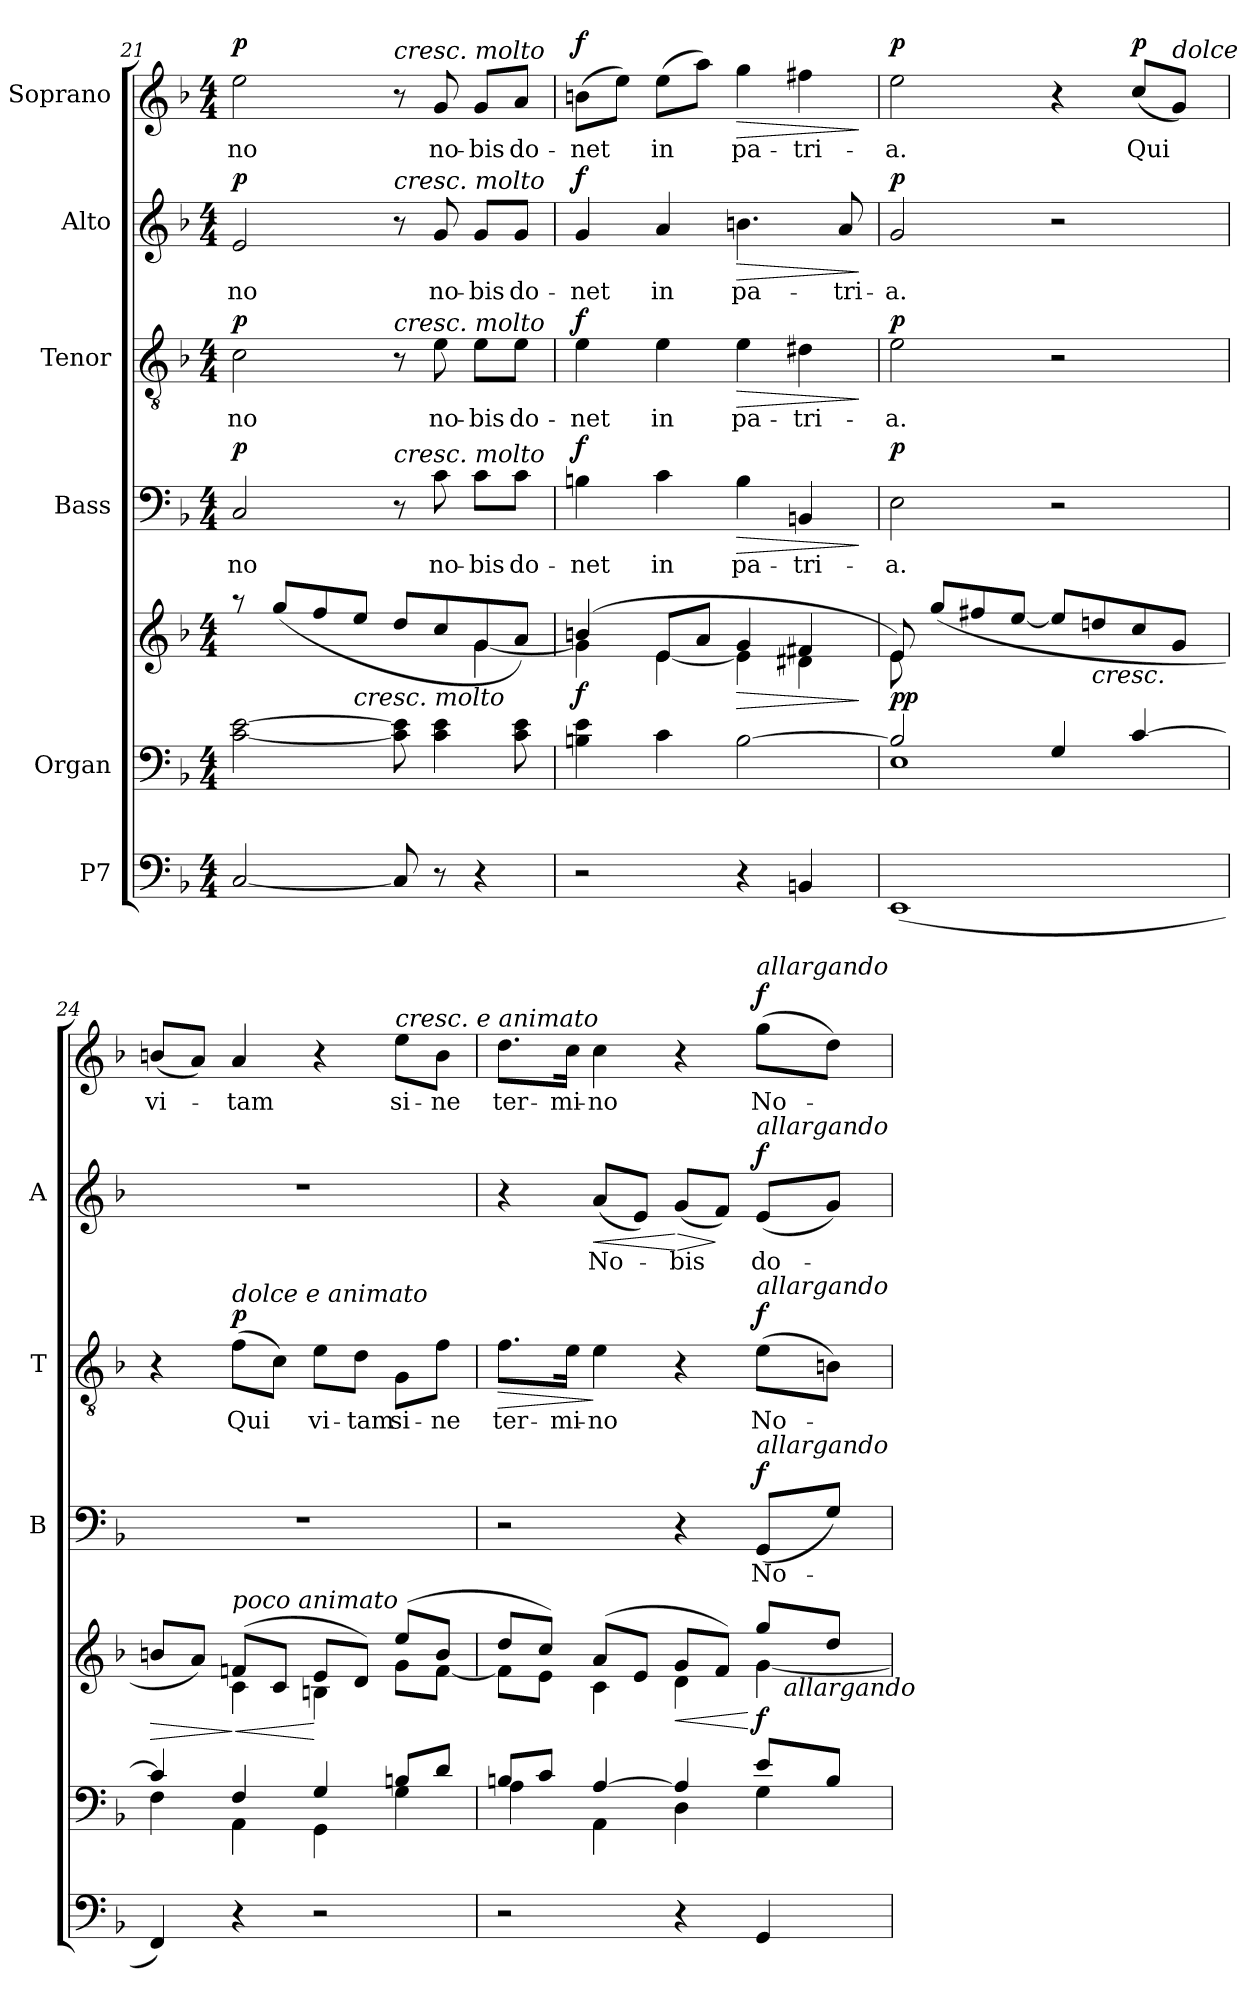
**kern	**kern	**kern	**dynam	**kern	**text	**dynam	**kern	**text	**dynam	**kern	**text	**dynam	**kern	**text	**dynam
*part6	*part5	*part5	*part5	*part4	*part4	*part4	*part3	*part3	*part3	*part2	*part2	*part2	*part1	*part1	*part1
*staff7	*staff6	*staff5	*staff5/6	*staff4	*staff4	*staff4	*staff3	*staff3	*staff3	*staff2	*staff2	*staff2	*staff1	*staff1	*staff1
*I"P7	*I"Organ	*	*	*I"Bass	*	*	*I"Tenor	*	*	*I"Alto	*	*	*I"Soprano	*	*
*	*	*	*	*I'B	*	*	*I'T	*	*	*I'A	*	*	*	*	*
*clefF4	*clefF4	*clefG2	*	*clefF4	*	*	*clefGv2	*	*	*clefG2	*	*	*clefG2	*	*
*	*	*	*	*	*	*	*ITrd7c12	*	*	*	*	*	*	*	*
*k[b-]	*k[b-]	*k[b-]	*	*k[b-]	*	*	*k[b-]	*	*	*k[b-]	*	*	*k[b-]	*	*
*F:	*F:	*F:	*	*F:	*	*	*F:	*	*	*F:	*	*	*F:	*	*
*M4/4	*M4/4	*M4/4	*	*M4/4	*	*	*M4/4	*	*	*M4/4	*	*	*M4/4	*	*
=21	=21	=21	=21	=21	=21	=21	=21	=21	=21	=21	=21	=21	=21	=21	=21
*	*	*^	*	*	*	*	*	*	*	*	*	*	*	*	*
!	!	!	!	!	!	!LO:LY:b	!LO:DY:a	!	!LO:LY:b	!LO:DY:a	!	!LO:LY:b	!LO:DY:a	!	!LO:LY:b	!LO:DY:a
[<2C/	[<2c\ [>2e\	8raa	2.ryy	.	2C/	-no	p	2C\	-no	p	2e/	-no	p	2ee\	-no	p
.	.	(>8gg/L	.	.	.	.	.	.	.	.	.	.	.	.	.	.
.	.	8ff/	.	.	.	.	.	.	.	.	.	.	.	.	.	.
!	!	!LO:TX:b:i:t=cresc. molto	!	!	!	!	!	!	!	!	!	!	!	!	!	!
.	.	8ee/J	.	.	.	.	.	.	.	.	.	.	.	.	.	.
!	!	!	!	!	!	!	!	!	!	!	!	!	!	!LO:TX:a:i:t=cresc. molto	!	!
!	!	!	!	!	!	!	!	!	!	!	!LO:TX:a:i:t=cresc. molto	!	!	!	!	!
!	!	!	!	!	!	!	!	!LO:TX:a:i:t=cresc. molto	!	!	!	!	!	!	!	!
!	!	!	!	!	!LO:TX:a:i:t=cresc. molto	!	!	!	!	!	!	!	!	!	!	!
8C/]	8c\] 8e\]	8dd/L	.	.	8r	.	.	8r	.	.	8r	.	.	8r	.	.
!	!	!	!	!	!	!LO:LY:b	!	!	!LO:LY:b	!	!	!LO:LY:b	!	!	!LO:LY:b	!
8r	4c\ 4e\	8cc/	.	.	8c\	no-	.	8E\	no-	.	8g/	no-	.	8g/	no-	.
!	!	!	!	!	!	!LO:LY:b	!	!	!LO:LY:b	!	!	!LO:LY:b	!	!	!LO:LY:b	!
4r	.	8g/	[<4g\	.	8c\L	-bis	.	8E\L	-bis	.	8g/L	-bis	.	8g/L	-bis	.
!	!	!	!	!	!	!LO:LY:b	!	!	!LO:LY:b	!	!	!LO:LY:b	!	!	!LO:LY:b	!
.	8c\ 8e\	8a/J)	.	.	8c\J	do-	.	8E\J	do-	.	8g/J	do-	.	8a/J	do-	.
=22	=22	=22	=22	=22	=22	=22	=22	=22	=22	=22	=22	=22	=22	=22	=22	=22
!	!	!	!	!LO:DY:b	!	!LO:LY:b	!LO:DY:a	!	!LO:LY:b	!LO:DY:a	!	!LO:LY:b	!LO:DY:a	!	!LO:LY:b	!LO:DY:a
2r	4Bn\ 4e\	(4bn/	4g\]	f	4Bn\	-net	f	4E\	-net	f	4g/	-net	f	(>8bn\L	-net	f
.	.	.	.	.	.	.	.	.	.	.	.	.	.	8ee\J)	.	.
!	!	!	!	!	!	!LO:LY:b	!	!	!LO:LY:b	!	!	!LO:LY:b	!	!	!LO:LY:b	!
.	4c\	8e/L	[<4e\	.	4c\	in	.	4E\	in	.	4a/	in	.	(>8ee\L	in	.
.	.	8a/J	.	.	.	.	.	.	.	.	.	.	.	8aa\J)	.	.
!	!	!	!	!LO:HP:b	!	!LO:LY:b	!LO:HP:b	!	!LO:LY:b	!LO:HP:b	!	!LO:LY:b	!LO:HP:b	!	!LO:LY:b	!LO:HP:b
4r	[>2B\	4g/	4e\]	>	4B\	pa-	>	4E\	pa-	>	4.bn\	pa-	>	4gg\	pa-	>
!	!	!	!	!	!	!LO:LY:b	!	!	!LO:LY:b	!	!	!	!	!	!LO:LY:b	!
4BBn/	.	4f#X/	4d#X\	.	4BBn/	-tri-	.	4D#X\	-tri-	.	.	.	.	4ff#X\	-tri-	.
!	!	!	!	!	!	!	!	!	!	!	!	!LO:LY:b	!	!	!	!
.	.	.	.	.	.	.	.	.	.	.	8a/	-tri-	.	.	.	.
*	*	*v	*v	*	*	*	*	*	*	*	*	*	*	*	*	*
.	.	.	]	.	.	]	.	.	]	.	.	]	.	.	]
=23	=23	=23	=23	=23	=23	=23	=23	=23	=23	=23	=23	=23	=23	=23	=23
*	*^	*^	*	*	*	*	*	*	*	*	*	*	*	*	*
!	!	!	!	!	!LO:DY:b	!	!LO:LY:b	!LO:DY:a	!	!LO:LY:b	!LO:DY:a	!	!LO:LY:b	!LO:DY:a	!	!LO:LY:b	!LO:DY:a
(<1EE	2B/]	1E	8e/)	8e\	pp	2E\	-a.	p	2E\	-a.	p	2g/	-a.	p	2ee\	-a.	p
.	.	.	(>8gg/L	2..ryy	[	.	.	.	.	.	.	.	.	.	.	.	.
.	.	.	8ff#X/	.	.	.	.	.	.	.	.	.	.	.	.	.	.
.	.	.	[<8ee/J	.	.	.	.	.	.	.	.	.	.	.	.	.	.
.	4G/	.	8ee/L]	.	.	2r	.	.	2r	.	.	2r	.	.	4r	.	.
!	!	!	!	!	!LO:HP:b	!	!	!	!	!	!	!	!	!	!	!	!
.	.	.	8ddn/	.	<	.	.	.	.	.	.	.	.	.	.	.	.
!	!	!	!	!	!	!	!	!	!	!	!	!	!	!	!	!LO:LY:b	!LO:DY:a
.	[>4c/	.	8cc/	.	.	.	.	.	.	.	.	.	.	.	(<8cc/L	Qui	p
!	!	!	!	!	!	!	!	!	!	!	!	!	!	!	!LO:TX:a:i:t=dolce	!	!
.	.	.	8g/J	.	.	.	.	.	.	.	.	.	.	.	8g/J)	.	.
!!LO:PB:g=z
=24	=24	=24	=24	=24	=24	=24	=24	=24	=24	=24	=24	=24	=24	=24	=24	=24	=24
!	!	!	!	!	!LO:HP:b	!	!	!	!	!	!	!	!	!	!	!LO:LY:b	!
4FF/)	4c/]	4F\	8bn/L	4ryy	>	1r	.	.	4r	.	.	1r	.	.	(<8bn/L	vi-	.
.	.	.	8a/J)	.	.	.	.	.	.	.	.	.	.	.	8a/J)	.	.
!	!	!	!	!	!	!	!	!	!LO:TX:a:i:t=dolce e animato	!	!	!	!	!	!	!	!
!	!	!	!LO:TX:a:i:t=poco animato	!	!	!	!	!	!	!	!	!	!	!	!	!	!
!	!	!	!	!	!LO:HP:n=1:b	!	!	!	!	!LO:LY:b	!LO:DY:a	!	!	!	!	!LO:LY:b	!
4r	4F/	4AA\	(>8fn/L	4c\	] <	.	.	.	(>8F\L	Qui	p	.	.	.	4a/	-tam	.
.	.	.	8c/J	.	.	.	.	.	8C\J)	.	.	.	.	.	.	.	.
!	!	!	!	!	!	!	!	!	!	!LO:LY:b	!	!	!	!	!	!	!
2r	4G/	4GG\	8e/L	4Bn\	[	.	.	.	8E\L	vi-	.	.	.	.	4r	.	.
!	!	!	!	!	!	!	!	!	!	!LO:LY:b	!	!	!	!	!	!	!
.	.	.	8d/J)	.	.	.	.	.	8D\J	-tam	.	.	.	.	.	.	.
!	!	!	!	!	!	!	!	!	!	!	!	!	!	!	!LO:TX:a:i:t=cresc. e animato	!	!
!	!	!	!	!	!	!	!	!	!	!LO:LY:b	!	!	!	!	!	!LO:LY:b	!
.	8Bn/L	4G\	(>8ee/L	8g\L	.	.	.	.	8GG\L	si-	.	.	.	.	8ee\L	si-	.
!	!	!	!	!	!	!	!	!	!	!LO:LY:b	!	!	!	!	!	!LO:LY:b	!
.	8d/J	.	8b/J	[<8f\J	.	.	.	.	8F\J	-ne	.	.	.	.	8b\J	-ne	.
=25	=25	=25	=25	=25	=25	=25	=25	=25	=25	=25	=25	=25	=25	=25	=25	=25	=25
!	!	!	!	!	!	!	!	!	!	!LO:LY:b	!LO:HP:b	!	!	!	!	!LO:LY:b	!
*	*	*	*	*^	*	*	*	*	*	*	*	*	*	*	*	*	*
2r	8Bn/L	4A\	8dd/L	8f\L]	2ryy	.	2r	.	.	8.F\L	ter-	>	4r	.	.	8.dd\L	ter-	.
.	8c/J	.	8cc/J)	8e\J	.	.	.	.	.	.	.	.	.	.	.	.	.	.
!	!	!	!	!	!	!	!	!	!	!	!LO:LY:b	!	!	!	!	!	!LO:LY:b	!
.	.	.	.	.	.	.	.	.	.	16E\Jk	-mi-	.	.	.	.	16cc\Jk	-mi-	.
!	!	!	!	!	!	!	!	!	!	!	!LO:LY:b	!	!	!LO:LY:b	!LO:HP:b	!	!LO:LY:b	!
.	[>4A/	4AA\	(>8a/L	4c\	.	.	.	.	.	4E\	-no	]	(<8a/L	No-	<	4cc\	-no	.
.	.	.	8e/J	.	.	.	.	.	.	.	.	.	8e/J)	.	.	.	.	.
!	!	!	!	!	!	!LO:HP:b	!	!	!	!	!	!	!	!LO:LY:b	!LO:HP:n=1:b	!	!	!
4r	4A/]	4D\	8g/L	4d\	4ryy	<	4r	.	.	4r	.	.	(<8g/L	-bis	[ >	4r	.	.
.	.	.	8f/J)	.	.	.	.	.	.	.	.	.	8f/J)	.	]	.	.	.
!	!	!	!	!	!	!	!	!	!	!	!	!	!	!	!	!LO:TX:a:i:t=allargando	!	!
!	!	!	!	!	!	!	!	!	!	!	!	!	!LO:TX:a:i:t=allargando	!	!	!	!	!
!	!	!	!	!	!	!	!	!	!	!LO:TX:a:i:t=allargando	!	!	!	!	!	!	!	!
!	!	!	!	!	!	!	!LO:TX:a:i:t=allargando	!	!	!	!	!	!	!	!	!	!	!
!	!	!	!	!	!	!LO:DY:n=1:b	!	!LO:LY:b	!LO:DY:a	!	!LO:LY:b	!LO:DY:a	!	!LO:LY:b	!LO:DY:a	!	!LO:LY:b	!LO:DY:a
4GG/	8e/L	4G\	8gg/L	[<4g\	16ryy	[ f	(<8GG/L	No-	f	(>8E\L	No-	f	(<8e/L	do-	f	(>8gg\L	No-	f
!	!	!	!	!	!LO:TX:b:i:t=allargando	!	!	!	!	!	!	!	!	!	!	!	!	!
.	.	.	.	.	8.ryy	.	.	.	.	.	.	.	.	.	.	.	.	.
.	8B/J	.	8dd/J	.	.	.	8G/J)	.	.	8BBn\J)	.	.	8g/J)	.	.	8dd\J)	.	.
*	*v	*v	*	*	*	*	*	*	*	*	*	*	*	*	*	*	*	*
*	*	*v	*v	*v	*	*	*	*	*	*	*	*	*	*	*	*	*
=	=	=	=	=	=	=	=	=	=	=	=	=	=	=	=
*-	*-	*-	*-	*-	*-	*-	*-	*-	*-	*-	*-	*-	*-	*-	*-
